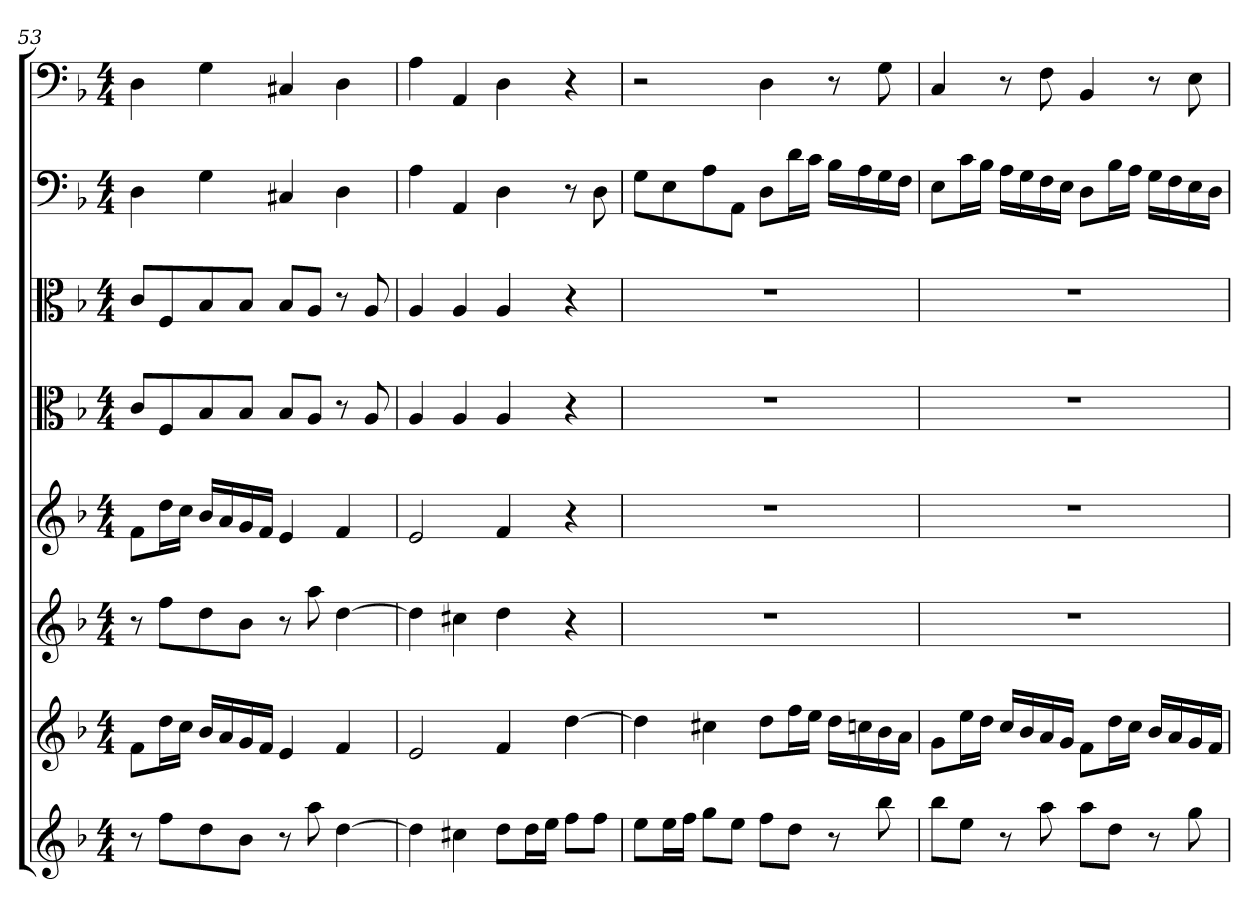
**kern	**kern	**kern	**kern	**kern	**kern	**kern	**kern
*part8	*part7	*part6	*part5	*part4	*part3	*part2	*part1
*staff8	*staff7	*staff6	*staff5	*staff4	*staff3	*staff2	*staff1
*clefG2	*clefG2	*clefG2	*clefG2	*clefC3	*clefC3	*clefF4	*clefF4
*k[b-]	*k[b-]	*k[b-]	*k[b-]	*k[b-]	*k[b-]	*k[b-]	*k[b-]
*d:	*d:	*d:	*d:	*d:	*d:	*d:	*d:
*M4/4	*M4/4	*M4/4	*M4/4	*M4/4	*M4/4	*M4/4	*M4/4
=53	=53	=53	=53	=53	=53	=53	=53
8r	8f\L	8r	8f\L	8c/L	8c/L	4D\	4D\
8ff\L	16dd\L	8ff\L	16dd\L	8F/	8F/	.	.
.	16cc\JJ	.	16cc\JJ	.	.	.	.
8dd\	16b-/LL	8dd\	16b-/LL	8B-/	8B-/	4G\	4G\
.	16a/	.	16a/	.	.	.	.
8b-\J	16g/	8b-\J	16g/	8B-/J	8B-/J	.	.
.	16f/JJ	.	16f/JJ	.	.	.	.
8r	4e/	8r	4e/	8B-/L	8B-/L	4C#X/	4C#X/
8aa\	.	8aa\	.	8A/J	8A/J	.	.
[4dd\	4f/	[4dd\	4f/	8r	8r	4D\	4D\
.	.	.	.	8A/	8A/	.	.
=54	=54	=54	=54	=54	=54	=54	=54
4dd\]	2e/	4dd\]	2e/	4A/	4A/	4A\	4A\
4cc#X\	.	4cc#X\	.	4A/	4A/	4AA/	4AA/
8dd\L	4f/	4dd\	4f/	4A/	4A/	4D\	4D\
16dd\L	.	.	.	.	.	.	.
16ee\JJ	.	.	.	.	.	.	.
8ff\L	[4dd\	4r	4r	4r	4r	8r	4r
8ff\J	.	.	.	.	.	8D\	.
=55	=55	=55	=55	=55	=55	=55	=55
8ee\L	4dd\]	1r	1r	1r	1r	8G\L	2r
16ee\L	.	.	.	.	.	8E\	.
16ff\JJ	.	.	.	.	.	.	.
8gg\L	4cc#X\	.	.	.	.	8A\	.
8ee\J	.	.	.	.	.	8AA\J	.
8ff\L	8dd\L	.	.	.	.	8D\L	4D\
8dd\J	16ff\L	.	.	.	.	16d\L	.
.	16ee\JJ	.	.	.	.	16c\JJ	.
8r	16dd\LL	.	.	.	.	16B-\LL	8r
.	16ccn\	.	.	.	.	16A\	.
8bb-\	16b-\	.	.	.	.	16G\	8G\
.	16a\JJ	.	.	.	.	16F\JJ	.
=56	=56	=56	=56	=56	=56	=56	=56
8bb-\L	8g\L	1r	1r	1r	1r	8E\L	4C/
8ee\J	16ee\L	.	.	.	.	16c\L	.
.	16dd\JJ	.	.	.	.	16B-\JJ	.
8r	16cc/LL	.	.	.	.	16A\LL	8r
.	16b-/	.	.	.	.	16G\	.
8aa\	16a/	.	.	.	.	16F\	8F\
.	16g/JJ	.	.	.	.	16E\JJ	.
8aa\L	8f\L	.	.	.	.	8D\L	4BB-/
8dd\J	16dd\L	.	.	.	.	16B-\L	.
.	16cc\JJ	.	.	.	.	16A\JJ	.
8r	16b-/LL	.	.	.	.	16G\LL	8r
.	16a/	.	.	.	.	16F\	.
8gg\	16g/	.	.	.	.	16E\	8E\
.	16f/JJ	.	.	.	.	16D\JJ	.
=	=	=	=	=	=	=	=
*-	*-	*-	*-	*-	*-	*-	*-
